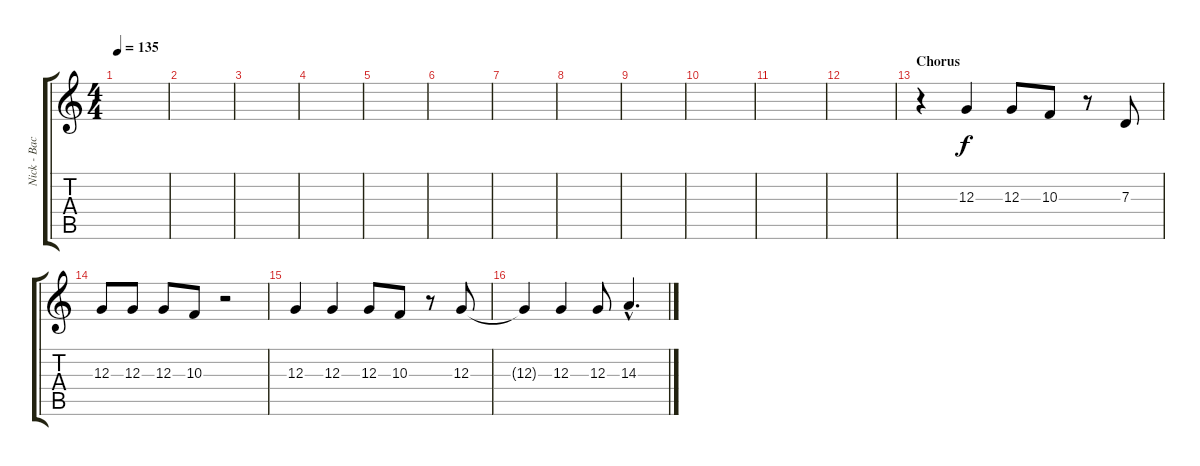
\track ("Nick - Backing Vocals" "Nick - Bac") {instrument electricpiano2}
\staff {score tabs}
\tuning (E4 B3 G3 D3 A2 E2) {hide}
\ts (4 4)
\tempo 135
\clef g2
\ks c
|
|
|
|
|
|
|
|
|
|
|
|
\section ("" "Chorus")
r.4 12.3.4 12.3.8 10.3.8 r.8 7.3.8 |
12.3.8 12.3.8 12.3.8 10.3.8 r.2 |
12.3.4 12.3.4 12.3.8 10.3.8 r.8 12.3.8 |
12.3{t}.4 12.3.4 12.3.8 14.3{hac}.4{d}
